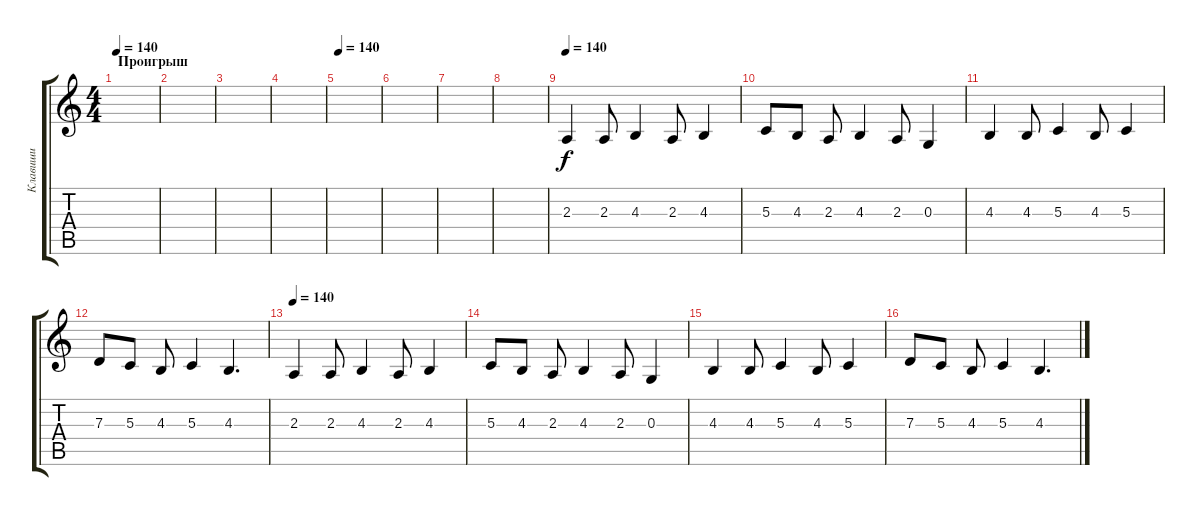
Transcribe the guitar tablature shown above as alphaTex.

\track ("Клавиши" "Клавиши") {instrument stringensemble1}
\staff {score tabs}
\tuning (E4 B3 G3 D3 A2 E2) {hide}
\ts (4 4)
\section ("" "Проигрыш")
\tempo 140
\clef g2
\ks c
|
|
|
|
\tempo 140
|
|
|
|
\tempo 140
2.3.4 2.3.8 4.3.4 2.3.8 4.3.4 |
5.3.8 4.3.8 2.3.8 4.3.4 2.3.8 0.3.4 |
4.3.4 4.3.8 5.3.4 4.3.8 5.3.4 |
7.3.8 5.3.8 4.3.8 5.3.4 4.3.4{d} |
\tempo 140
2.3.4 2.3.8 4.3.4 2.3.8 4.3.4 |
5.3.8 4.3.8 2.3.8 4.3.4 2.3.8 0.3.4 |
4.3.4 4.3.8 5.3.4 4.3.8 5.3.4 |
7.3.8 5.3.8 4.3.8 5.3.4 4.3.4{d}
